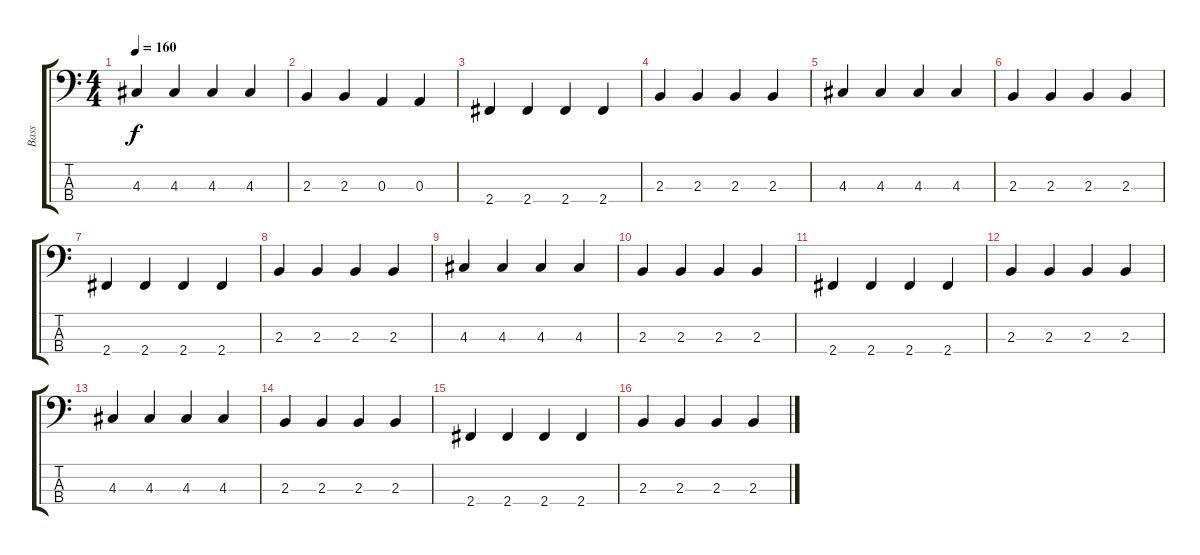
\track ("Bass" "Bass") {instrument electricbassfinger}
\staff {score tabs}
\tuning (G2 D2 A1 E1) {hide}
\ts (4 4)
\tempo 160
\clef f4
\ks c
4.3.4{dy f} 4.3.4 4.3.4 4.3.4 |
2.3.4 2.3.4 0.3.4 0.3.4 |
2.4.4 2.4.4 2.4.4 2.4.4 |
2.3.4 2.3.4 2.3.4 2.3.4 |
4.3.4 4.3.4 4.3.4 4.3.4 |
2.3.4 2.3.4 2.3.4 2.3.4 |
2.4.4 2.4.4 2.4.4 2.4.4 |
2.3.4 2.3.4 2.3.4 2.3.4 |
4.3.4 4.3.4 4.3.4 4.3.4 |
2.3.4 2.3.4 2.3.4 2.3.4 |
2.4.4 2.4.4 2.4.4 2.4.4 |
2.3.4 2.3.4 2.3.4 2.3.4 |
4.3.4 4.3.4 4.3.4 4.3.4 |
2.3.4 2.3.4 2.3.4 2.3.4 |
2.4.4 2.4.4 2.4.4 2.4.4 |
2.3.4 2.3.4 2.3.4 2.3.4
